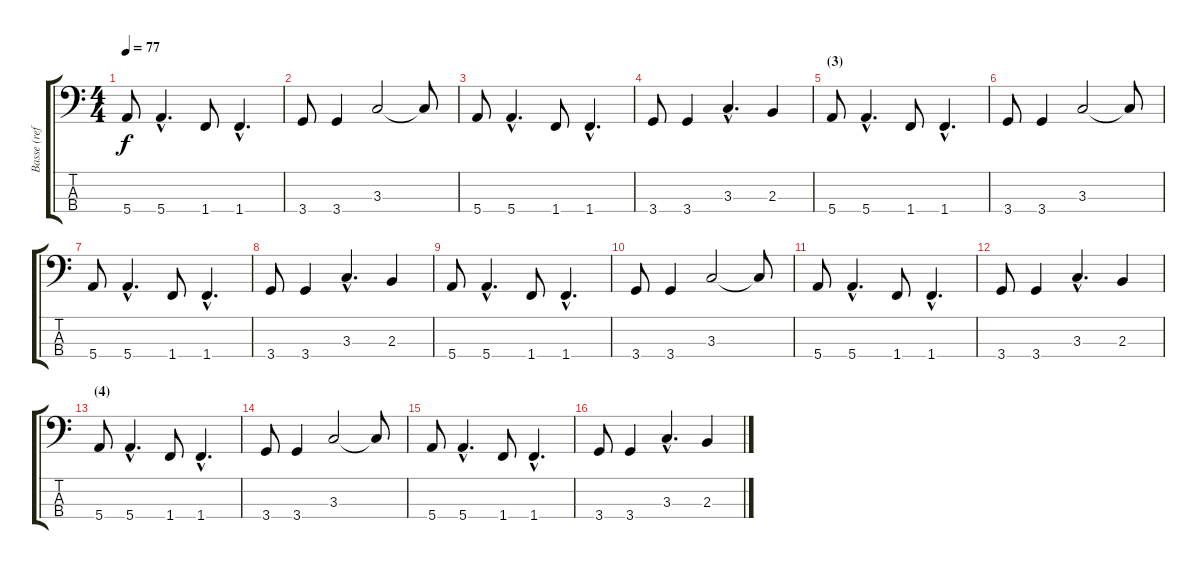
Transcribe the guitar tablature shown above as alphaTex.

\track ("Basse (refrain)" "Basse (ref") {instrument electricbassfinger}
\staff {score tabs}
\tuning (G2 D2 A1 E1) {hide}
\ts (4 4)
\tempo 77
\clef f4
\ks c
5.4.8{dy f} 5.4{hac}.4{d} 1.4.8 1.4{hac}.4{d} |
3.4.8 3.4.4 3.3.2 3.3{t}.8 |
5.4.8 5.4{hac}.4{d} 1.4.8 1.4{hac}.4{d} |
3.4.8 3.4.4 3.3{hac}.4{d} 2.3.4 |
\section ("" "(3)")
5.4.8 5.4{hac}.4{d} 1.4.8 1.4{hac}.4{d} |
3.4.8 3.4.4 3.3.2 3.3{t}.8 |
5.4.8 5.4{hac}.4{d} 1.4.8 1.4{hac}.4{d} |
3.4.8 3.4.4 3.3{hac}.4{d} 2.3.4 |
5.4.8 5.4{hac}.4{d} 1.4.8 1.4{hac}.4{d} |
3.4.8 3.4.4 3.3.2 3.3{t}.8 |
5.4.8 5.4{hac}.4{d} 1.4.8 1.4{hac}.4{d} |
3.4.8 3.4.4 3.3{hac}.4{d} 2.3.4 |
\section ("" "(4)")
5.4.8{volume 15} 5.4{hac}.4{d} 1.4.8{volume 14} 1.4{hac}.4{d} |
3.4.8{volume 13} 3.4.4 3.3.2{volume 12} 3.3{t}.8 |
5.4.8{volume 11} 5.4{hac}.4{d} 1.4.8{volume 10} 1.4{hac}.4{d} |
3.4.8{volume 9} 3.4.4 3.3{hac}.4{d volume 8} 2.3.4
